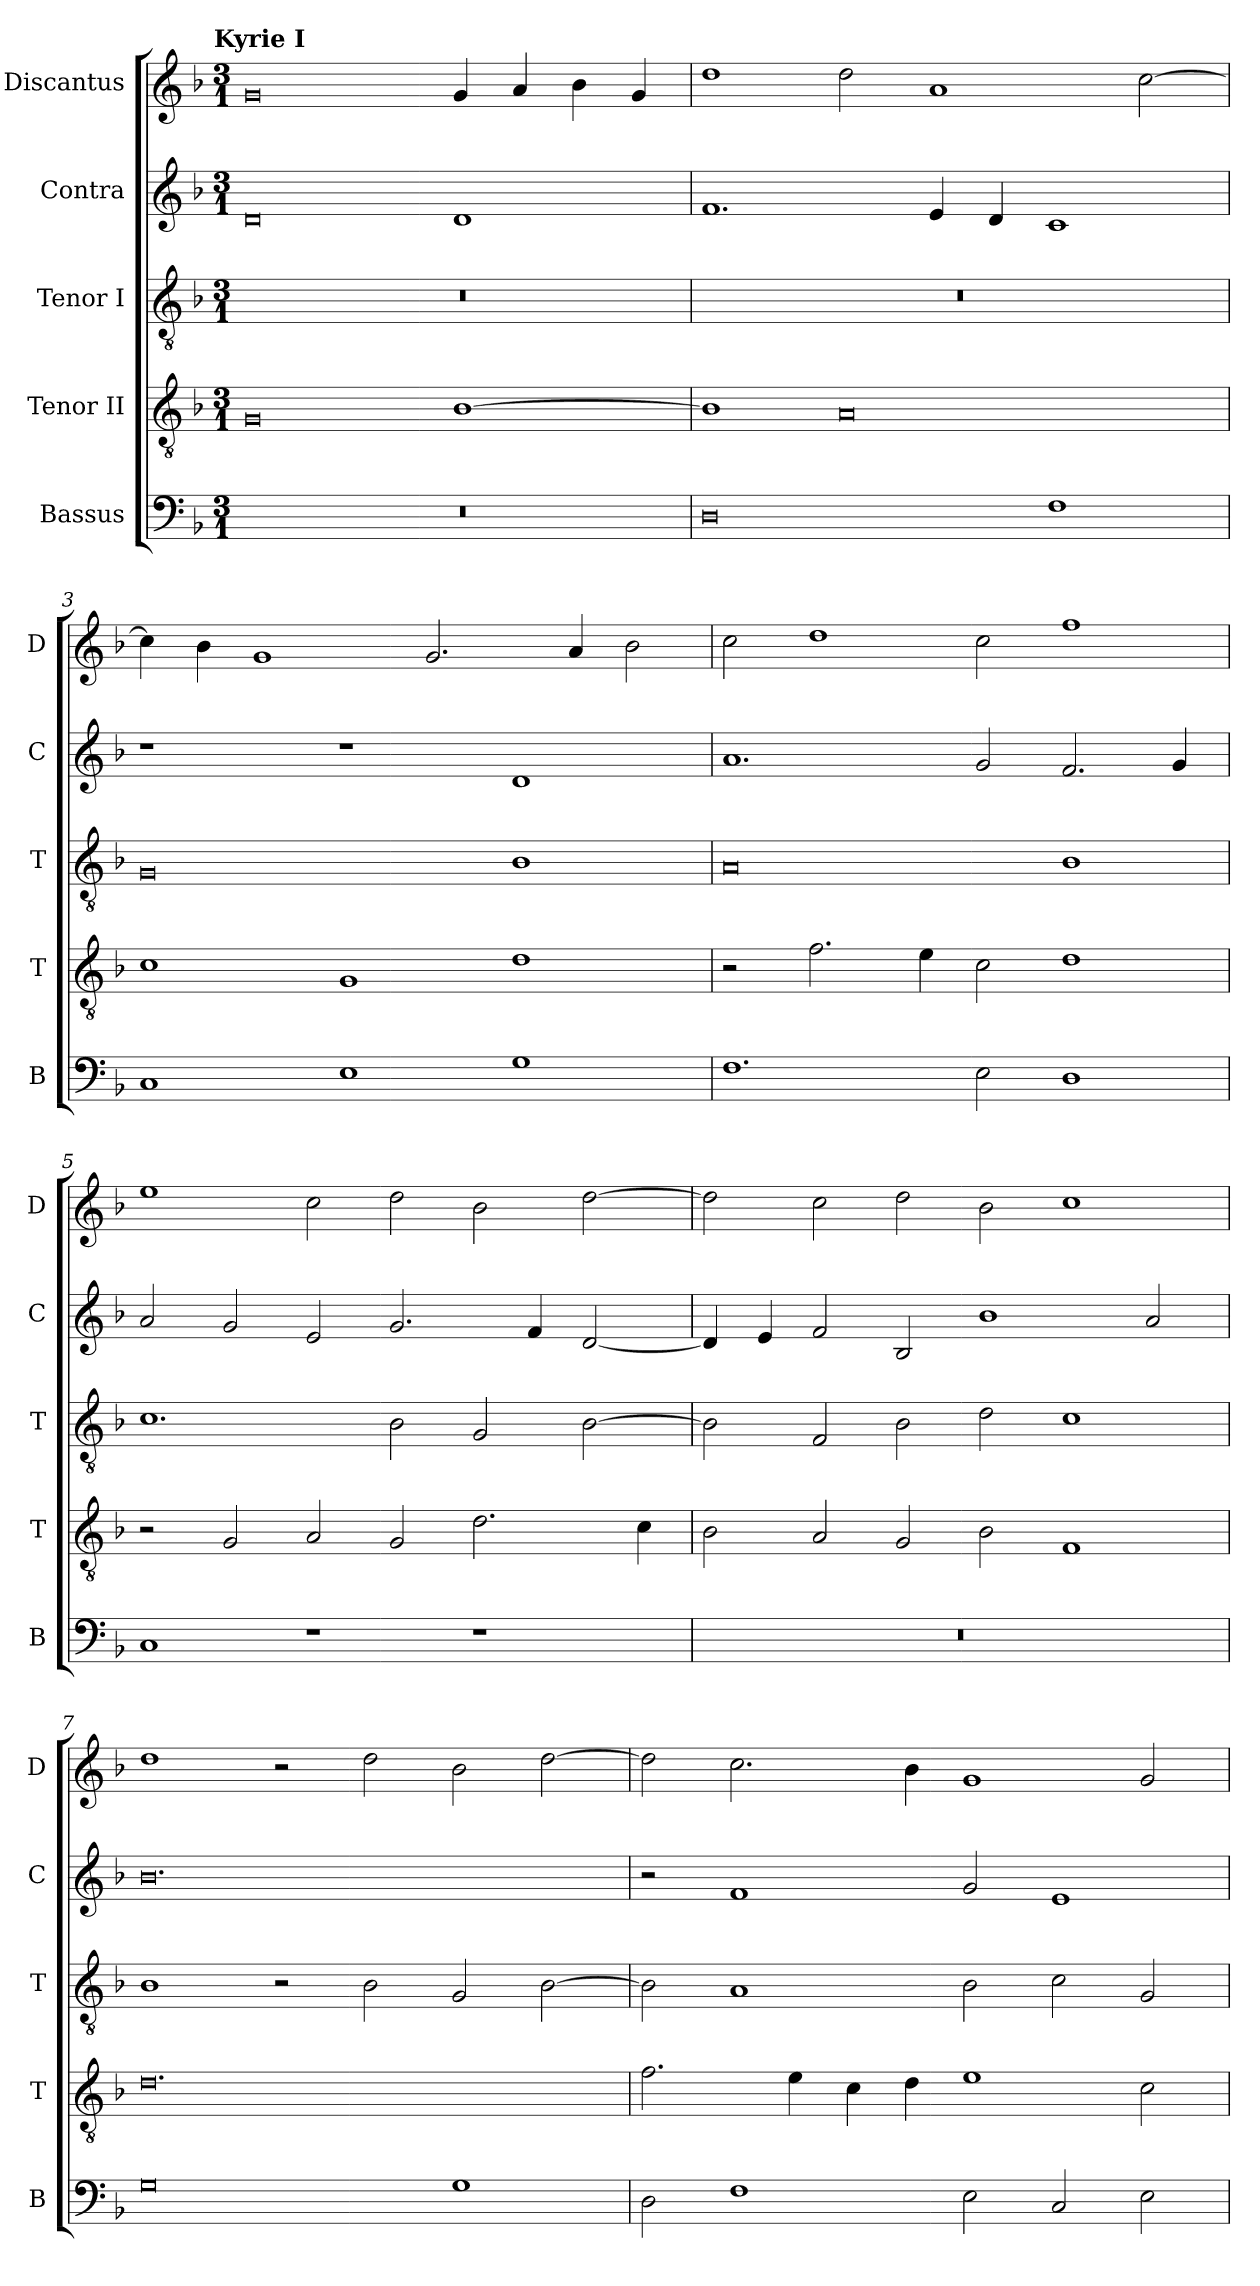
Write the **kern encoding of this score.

**kern	**kern	**kern	**kern	**kern
*part5	*part4	*part3	*part2	*part1
*staff5	*staff4	*staff3	*staff2	*staff1
*I"Bassus	*I"Tenor II	*I"Tenor I	*I"Contra	*I"Discantus
*I'B	*I'T	*I'T	*I'C	*I'D
*clefF4	*clefGv2	*clefGv2	*clefG2	*clefG2
*k[b-]	*k[b-]	*k[b-]	*k[b-]	*k[b-]
!!LO:TX:omd:t=Kyrie I
*M3/1	*M3/1	*M3/1	*M3/1	*M3/1
=1	=1	=1	=1	=1
0.r	0G	0.r	0d	0g
.	[1B-	.	1d	4g/
.	.	.	.	4a/
.	.	.	.	4b-\
.	.	.	.	4g/
=2	=2	=2	=2	=2
0D	1B-]	0.r	1.f	1dd
.	0A	.	.	2dd\
.	.	.	4e/	1a
.	.	.	4d/	.
1F	.	.	1c	.
.	.	.	.	[2cc\
=3	=3	=3	=3	=3
1C	1c	0G	1r	4cc\]
.	.	.	.	4b-\
.	.	.	.	1g
1E	1G	.	1r	.
.	.	.	.	2.g/
1G	1d	1B-	1d	.
.	.	.	.	4a/
.	.	.	.	2b-\
=4	=4	=4	=4	=4
1.F	2r	0A	1.a	2cc\
.	2.f\	.	.	1dd
.	4e\	.	.	.
2E\	2c\	.	2g/	2cc\
1D	1d	1B-	2.f/	1ff
.	.	.	4g/	.
=5	=5	=5	=5	=5
1C	2r	1.c	2a/	1ee
.	2G/	.	2g/	.
1r	2A/	.	2e/	2cc\
.	2G/	2B-\	2.g/	2dd\
1r	2.d\	2G/	.	2b-\
.	.	.	4f/	.
.	.	[2B-\	[2d/	[2dd\
.	4c\	.	.	.
=6	=6	=6	=6	=6
0.r	2B-\	2B-\]	4d/]	2dd\]
.	.	.	4e/	.
.	2A/	2F/	2f/	2cc\
.	2G/	2B-\	2B-/	2dd\
.	2B-\	2d\	1b-	2b-\
.	1F	1c	.	1cc
.	.	.	2a/	.
=7	=7	=7	=7	=7
0G	0.d	1B-	0.b-	1dd
.	.	2r	.	2r
.	.	2B-\	.	2dd\
1G	.	2G/	.	2b-\
.	.	[2B-\	.	[2dd\
=8	=8	=8	=8	=8
2D\	2.f\	2B-\]	2r	2dd\]
1F	.	1A	1f	2.cc\
.	4e\	.	.	.
.	4c\	.	.	.
.	4d\	.	.	4b-\
2E\	1e	2B-\	2g/	1g
2C/	.	2c\	1e	.
2E\	2c\	2G/	.	2g/
=	=	=	=	=
*-	*-	*-	*-	*-
